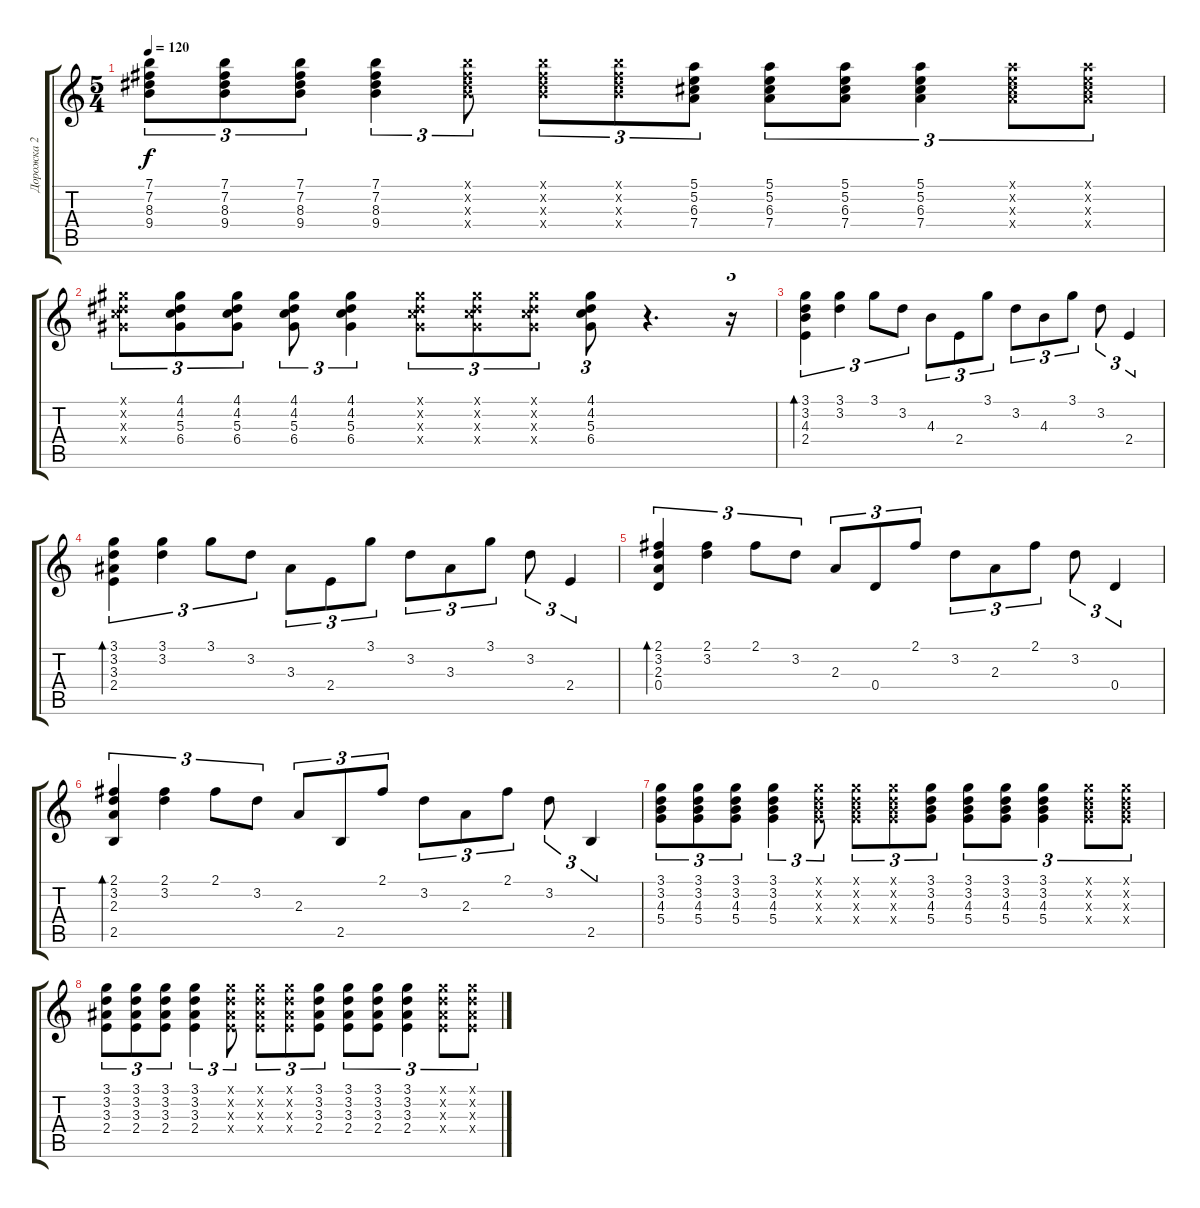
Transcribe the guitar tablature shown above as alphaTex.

\track ("Дорожка 2" "Дорожка 2") {instrument acousticguitarsteel}
\staff {score tabs}
\tuning (E4 B3 G3 D3 A2 E2) {hide}
\ts (5 4)
\tempo 120
\clef g2
\ks c
(7.1 7.2 8.3 9.4).8{tu (3 2) dy f} (7.1 7.2 8.3 9.4).8{tu (3 2)} (7.1 7.2 8.3 9.4).8{tu (3 2)} (7.1 7.2 8.3 9.4).4{tu (3 2)} (7.1{x} 7.2{x} 8.3{x} 9.4{x}).8{tu (3 2)} (7.1{x} 7.2{x} 8.3{x} 9.4{x}).8{tu (3 2)} (7.1{x} 7.2{x} 8.3{x} 9.4{x}).8{tu (3 2)} (5.1 5.2 6.3 7.4).8{tu (3 2)} (5.1 5.2 6.3 7.4).8{tu (3 2)} (5.1 5.2 6.3 7.4).8{tu (3 2)} (5.1 5.2 6.3 7.4).4{tu (3 2)} (5.1{x} 5.2{x} 6.3{x} 7.4{x}).8{tu (3 2)} (5.1{x} 5.2{x} 6.3{x} 7.4{x}).8{tu (3 2)} |
(4.1{x} 4.2{x} 5.3{x} 6.4{x}).8{tu (3 2)} (4.1 4.2 5.3 6.4).8{tu (3 2)} (4.1 4.2 5.3 6.4).8{tu (3 2)} (4.1 4.2 5.3 6.4).8{tu (3 2)} (4.1 4.2 5.3 6.4).4{tu (3 2)} (4.1{x} 4.2{x} 5.3{x} 6.4{x}).8{tu (3 2)} (4.1{x} 4.2{x} 5.3{x} 6.4{x}).8{tu (3 2)} (4.1{x} 4.2{x} 5.3{x} 6.4{x}).8{tu (3 2)} (4.1 4.2 5.3 6.4).8{tu (3 2)} r.4{d} r.16{tu (3 2)} |
(3.1 3.2 4.3 2.4).4{tu (3 2) bd 480} (3.1 3.2).4{tu (3 2)} 3.1.8{tu (3 2)} 3.2.8{tu (3 2)} 4.3.8{tu (3 2)} 2.4.8{tu (3 2)} 3.1.8{tu (3 2)} 3.2.8{tu (3 2)} 4.3.8{tu (3 2)} 3.1.8{tu (3 2)} 3.2.8{tu (3 2)} 2.4.4{tu (3 2)} |
(3.1 3.2 3.3 2.4).4{tu (3 2) bd 480} (3.1 3.2).4{tu (3 2)} 3.1.8{tu (3 2)} 3.2.8{tu (3 2)} 3.3.8{tu (3 2)} 2.4.8{tu (3 2)} 3.1.8{tu (3 2)} 3.2.8{tu (3 2)} 3.3.8{tu (3 2)} 3.1.8{tu (3 2)} 3.2.8{tu (3 2)} 2.4.4{tu (3 2)} |
(2.1 3.2 2.3 0.4).4{tu (3 2) bd 480} (2.1 3.2).4{tu (3 2)} 2.1.8{tu (3 2)} 3.2.8{tu (3 2)} 2.3.8{tu (3 2)} 0.4.8{tu (3 2)} 2.1.8{tu (3 2)} 3.2.8{tu (3 2)} 2.3.8{tu (3 2)} 2.1.8{tu (3 2)} 3.2.8{tu (3 2)} 0.4.4{tu (3 2)} |
(2.1 3.2 2.3 2.5).4{tu (3 2) bd 480} (2.1 3.2).4{tu (3 2)} 2.1.8{tu (3 2)} 3.2.8{tu (3 2)} 2.3.8{tu (3 2)} 2.5.8{tu (3 2)} 2.1.8{tu (3 2)} 3.2.8{tu (3 2)} 2.3.8{tu (3 2)} 2.1.8{tu (3 2)} 3.2.8{tu (3 2)} 2.5.4{tu (3 2)} |
(3.1 3.2 4.3 5.4).8{tu (3 2)} (3.1 3.2 4.3 5.4).8{tu (3 2)} (3.1 3.2 4.3 5.4).8{tu (3 2)} (3.1 3.2 4.3 5.4).4{tu (3 2)} (3.1{x} 3.2{x} 4.3{x} 5.4{x}).8{tu (3 2)} (3.1{x} 3.2{x} 4.3{x} 5.4{x}).8{tu (3 2)} (3.1{x} 3.2{x} 4.3{x} 5.4{x}).8{tu (3 2)} (3.1 3.2 4.3 5.4).8{tu (3 2)} (3.1 3.2 4.3 5.4).8{tu (3 2)} (3.1 3.2 4.3 5.4).8{tu (3 2)} (3.1 3.2 4.3 5.4).4{tu (3 2)} (3.1{x} 3.2{x} 4.3{x} 5.4{x}).8{tu (3 2)} (3.1{x} 3.2{x} 4.3{x} 5.4{x}).8{tu (3 2)} |
(3.1 3.2 3.3 2.4).8{tu (3 2)} (3.1 3.2 3.3 2.4).8{tu (3 2)} (3.1 3.2 3.3 2.4).8{tu (3 2)} (3.1 3.2 3.3 2.4).4{tu (3 2)} (3.1{x} 3.2{x} 3.3{x} 2.4{x}).8{tu (3 2)} (3.1{x} 3.2{x} 3.3{x} 2.4{x}).8{tu (3 2)} (3.1{x} 3.2{x} 3.3{x} 2.4{x}).8{tu (3 2)} (3.1 3.2 3.3 2.4).8{tu (3 2)} (3.1 3.2 3.3 2.4).8{tu (3 2)} (3.1 3.2 3.3 2.4).8{tu (3 2)} (3.1 3.2 3.3 2.4).4{tu (3 2)} (3.1{x} 3.2{x} 3.3{x} 2.4{x}).8{tu (3 2)} (3.1{x} 3.2{x} 3.3{x} 2.4{x}).8{tu (3 2)}
